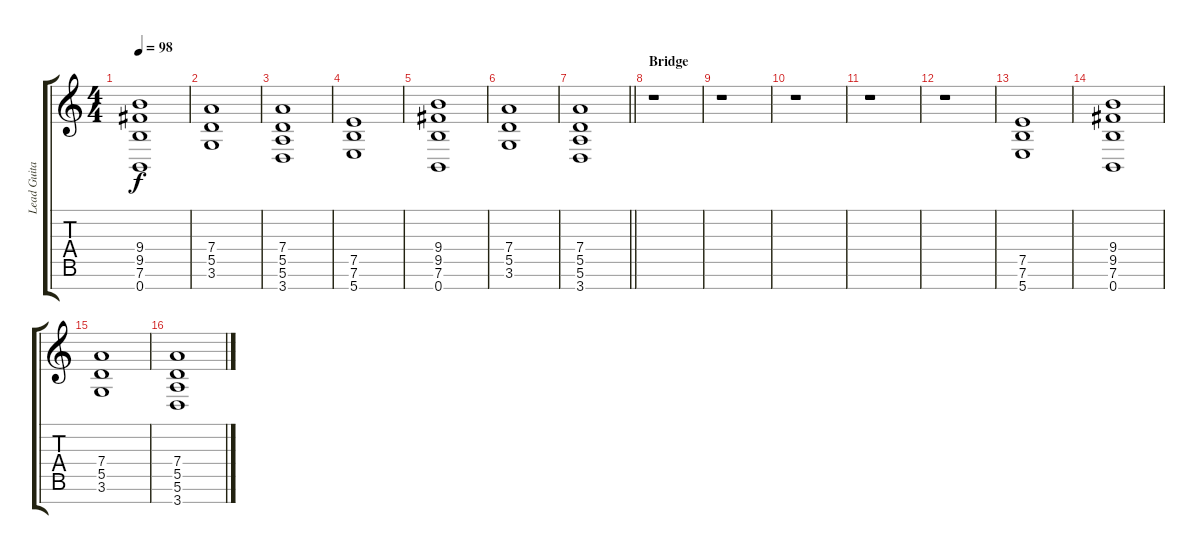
\track ("Lead Guitar - Brad Delson" "Lead Guita") {instrument overdrivenguitar}
\staff {score tabs}
\tuning (E4 B3 G3 D3 A2 E2 B1) {hide}
\ts (4 4)
\tempo 98
\clef g2
\ks c
(9.4 9.5 7.6 0.7).1{dy f} |
(7.4 5.5 3.6).1 |
(7.4 5.5 5.6 3.7).1 |
(7.5 7.6 5.7).1 |
(9.4 9.5 7.6 0.7).1 |
(7.4 5.5 3.6).1 |
\barLineRight lightlight
(7.4 5.5 5.6 3.7).1 |
\section ("" "Bridge")
r.1 |
r.1 |
r.1 |
r.1 |
r.1 |
(7.5 7.6 5.7).1 |
(9.4 9.5 7.6 0.7).1 |
(7.4 5.5 3.6).1 |
(7.4 5.5 5.6 3.7).1
